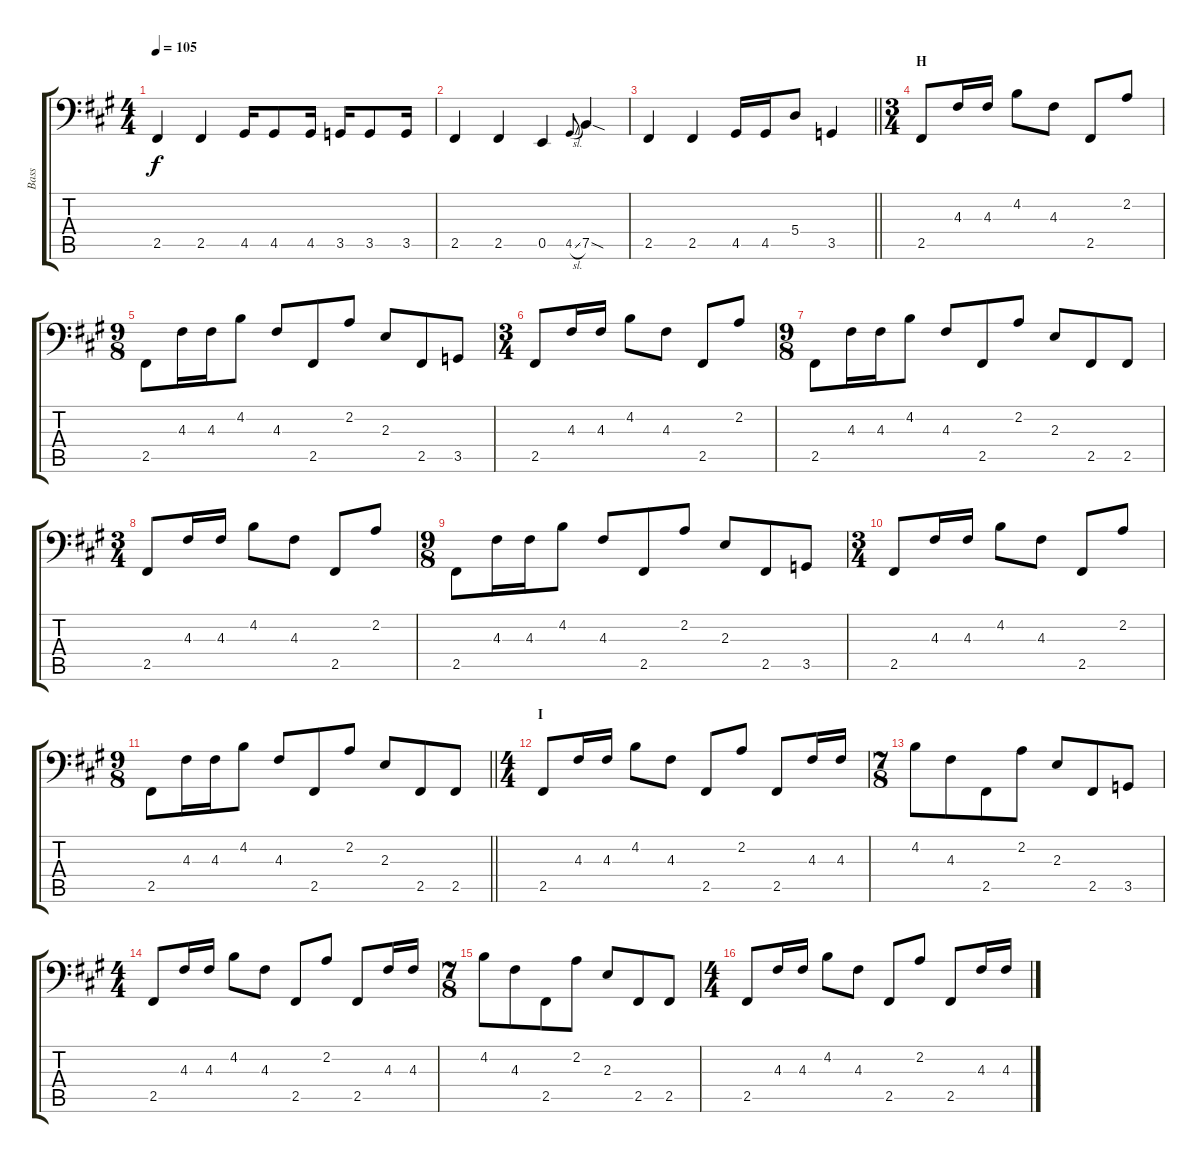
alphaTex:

\track ("Bass" "Bass") {instrument electricbassfinger}
\staff {score tabs}
\tuning (C3 G2 D2 A1 E1 B0) {hide}
\ts (4 4)
\tempo 105
\clef f4
\ks f#minor
2.5.4{dy f} 2.5.4 4.5.16 4.5.8 4.5.16 3.5.16 3.5.8 3.5.16 |
2.5.4 2.5.4 0.5.4 4.5{sl}.8{gr onbeat} 7.5{sod}.4 |
\barLineRight lightlight
2.5.4 2.5.4 4.5.16 4.5.16 5.4.8 3.5.4 |
\ts (3 4)
\section ("" "H")
2.5.8 4.3.16 4.3.16 4.2.8 4.3.8 2.5.8 2.2.8 |
\ts (9 8)
2.5.8 4.3.16 4.3.16 4.2.8 4.3.8 2.5.8 2.2.8 2.3.8 2.5.8 3.5.8 |
\ts (3 4)
2.5.8 4.3.16 4.3.16 4.2.8 4.3.8 2.5.8 2.2.8 |
\ts (9 8)
2.5.8 4.3.16 4.3.16 4.2.8 4.3.8 2.5.8 2.2.8 2.3.8 2.5.8 2.5.8 |
\ts (3 4)
2.5.8 4.3.16 4.3.16 4.2.8 4.3.8 2.5.8 2.2.8 |
\ts (9 8)
2.5.8 4.3.16 4.3.16 4.2.8 4.3.8 2.5.8 2.2.8 2.3.8 2.5.8 3.5.8 |
\ts (3 4)
2.5.8 4.3.16 4.3.16 4.2.8 4.3.8 2.5.8 2.2.8 |
\ts (9 8)
\barLineRight lightlight
2.5.8 4.3.16 4.3.16 4.2.8 4.3.8 2.5.8 2.2.8 2.3.8 2.5.8 2.5.8 |
\ts (4 4)
\section ("" "I")
2.5.8 4.3.16 4.3.16 4.2.8 4.3.8 2.5.8 2.2.8 2.5.8 4.3.16 4.3.16 |
\ts (7 8)
4.2.8 4.3.8 2.5.8 2.2.8 2.3.8 2.5.8 3.5.8 |
\ts (4 4)
2.5.8 4.3.16 4.3.16 4.2.8 4.3.8 2.5.8 2.2.8 2.5.8 4.3.16 4.3.16 |
\ts (7 8)
4.2.8 4.3.8 2.5.8 2.2.8 2.3.8 2.5.8 2.5.8 |
\ts (4 4)
2.5.8 4.3.16 4.3.16 4.2.8 4.3.8 2.5.8 2.2.8 2.5.8 4.3.16 4.3.16
